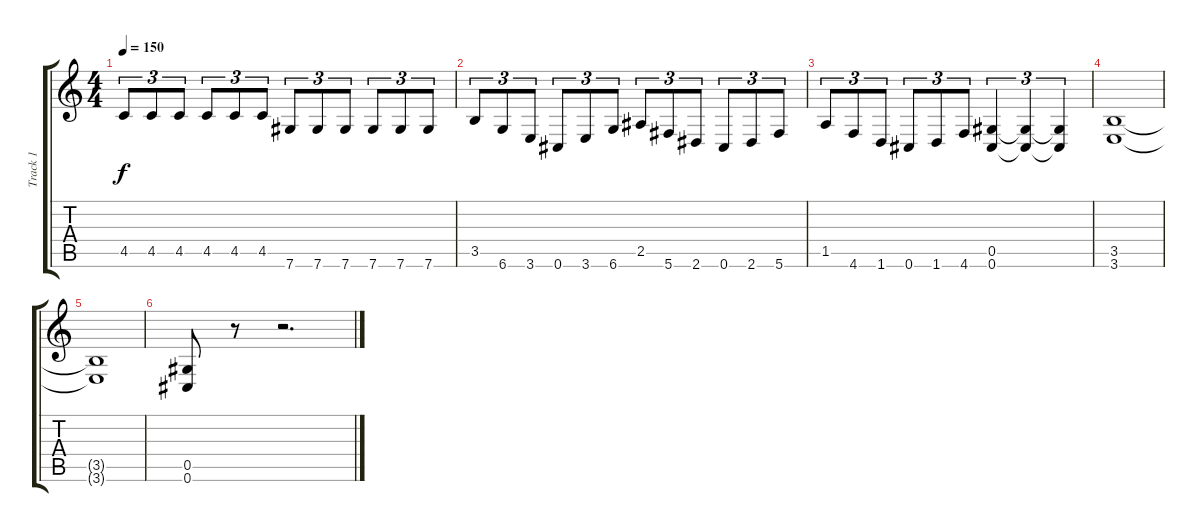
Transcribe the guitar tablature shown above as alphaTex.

\track ("Track 1" "Track 1") {instrument distortionguitar}
\staff {score tabs}
\tuning (Eb4 Bb3 Gb3 Db3 Ab2 Db2) {hide}
\ts (4 4)
\tempo 150
\clef g2
\ks c
4.5.8{tu (3 2) dy f} 4.5.8{tu (3 2)} 4.5.8{tu (3 2)} 4.5.8{tu (3 2)} 4.5.8{tu (3 2)} 4.5.8{tu (3 2)} 7.6.8{tu (3 2)} 7.6.8{tu (3 2)} 7.6.8{tu (3 2)} 7.6.8{tu (3 2)} 7.6.8{tu (3 2)} 7.6.8{tu (3 2)} |
3.5.8{tu (3 2)} 6.6.8{tu (3 2)} 3.6.8{tu (3 2)} 0.6.8{tu (3 2)} 3.6.8{tu (3 2)} 6.6.8{tu (3 2)} 2.5.8{tu (3 2)} 5.6.8{tu (3 2)} 2.6.8{tu (3 2)} 0.6.8{tu (3 2)} 2.6.8{tu (3 2)} 5.6.8{tu (3 2)} |
1.5.8{tu (3 2)} 4.6.8{tu (3 2)} 1.6.8{tu (3 2)} 0.6.8{tu (3 2)} 1.6.8{tu (3 2)} 4.6.8{tu (3 2)} (0.5 0.6).4{tu (3 2)} (0.5{t} 0.6{t}).4{tu (3 2)} (0.5{t} 0.6{t}).4{tu (3 2)} |
(3.5 3.6).1 |
(3.5{t} 3.6{t}).1 |
(0.5 0.6).8 r.8 r.2{d}
